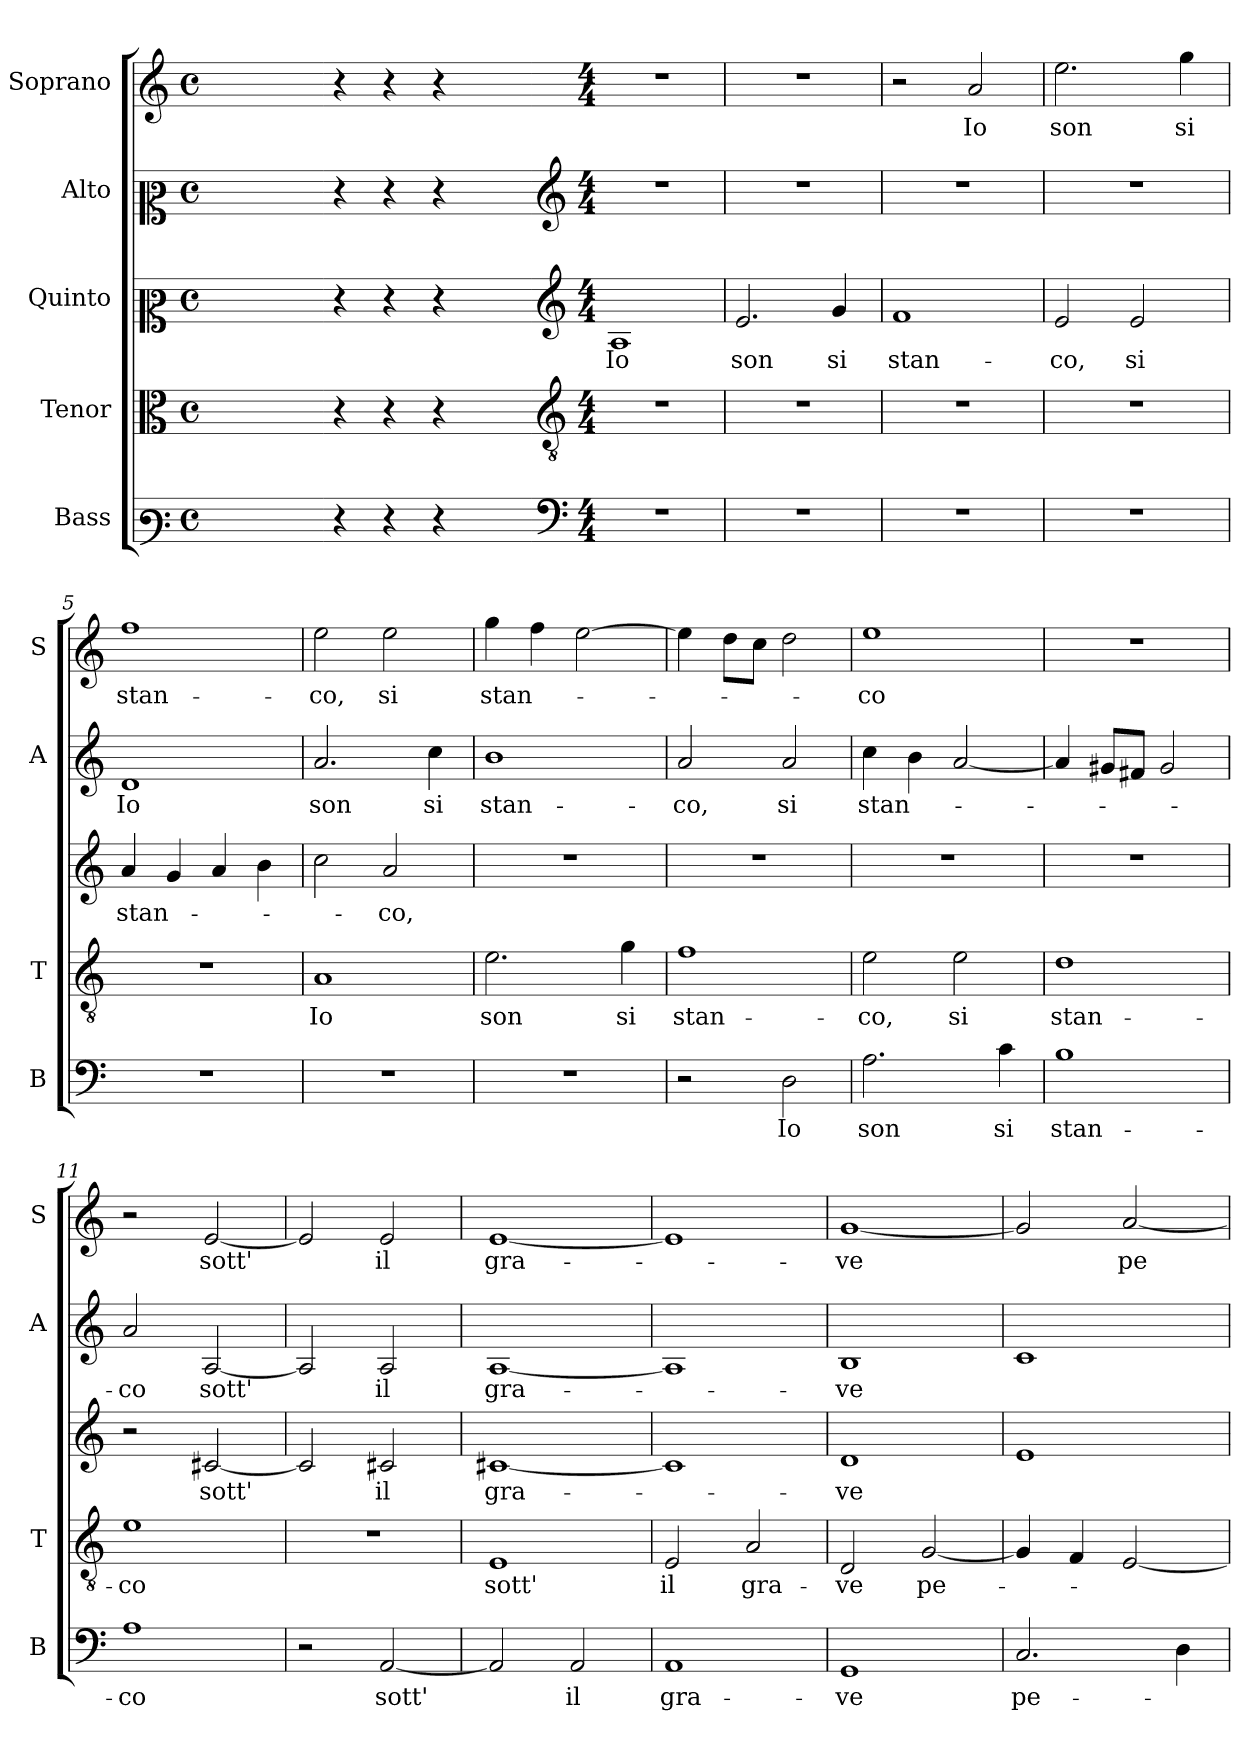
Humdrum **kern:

**kern	**text	**kern	**text	**kern	**text	**kern	**text	**kern	**text
*part5	*part5	*part4	*part4	*part3	*part3	*part2	*part2	*part1	*part1
*staff5	*staff5	*staff4	*staff4	*staff3	*staff3	*staff2	*staff2	*staff1	*staff1
*I"Bass	*	*I"Tenor	*	*I"Quinto	*	*I"Alto	*	*I"Soprano	*
*I'B	*	*I'T	*	*	*	*I'A	*	*I'S	*
*clefF3	*	*clefC3	*	*clefC2	*	*clefC2	*	*clefG2	*
*k[]	*	*k[]	*	*k[]	*	*k[]	*	*k[]	*
*C:	*	*C:	*	*C:	*	*C:	*	*C:	*
*M4/4	*	*M4/4	*	*M4/4	*	*M4/4	*	*M4/4	*
*met(c)	*	*met(c)	*	*met(c)	*	*met(c)	*	*met(c)	*
=	=	=	=	=	=	=	=	=	=
1ryy	.	1ryy	.	1ryy	.	1ryy	.	1ryy	.
=1X-	=1X-	=1X-	=1X-	=1X-	=1X-	=1X-	=1X-	=1X-	=1X-
4r	.	4r	.	4r	.	4r	.	4r	.
4r	.	4r	.	4r	.	4r	.	4r	.
4r	.	4r	.	4r	.	4r	.	4r	.
4ryy	.	4ryy	.	4ryy	.	4ryy	.	4ryy	.
=1-	=1-	=1-	=1-	=1-	=1-	=1-	=1-	=1-	=1-
*clefF4	*	*clefGv2	*	*clefG2	*	*clefG2	*	*	*
*M4/4	*	*M4/4	*	*M4/4	*	*M4/4	*	*M4/4	*
!	!	!	!	!	!LO:LY:b	!	!	!	!
1r	.	1r	.	1A	Io	1r	.	1r	.
=2	=2	=2	=2	=2	=2	=2	=2	=2	=2
!	!	!	!	!	!LO:LY:b	!	!	!	!
1r	.	1r	.	2.e/	son	1r	.	1r	.
!	!	!	!	!	!LO:LY:b	!	!	!	!
.	.	.	.	4g/	si	.	.	.	.
=3	=3	=3	=3	=3	=3	=3	=3	=3	=3
!	!	!	!	!	!LO:LY:b	!	!	!	!
1r	.	1r	.	1f	stan-	1r	.	2r	.
!	!	!	!	!	!	!	!	!	!LO:LY:b
.	.	.	.	.	.	.	.	2a/	Io
=4	=4	=4	=4	=4	=4	=4	=4	=4	=4
!	!	!	!	!	!LO:LY:b	!	!	!	!LO:LY:b
1r	.	1r	.	2e/	-co,	1r	.	2.ee\	son
!	!	!	!	!	!LO:LY:b	!	!	!	!
.	.	.	.	2e/	si	.	.	.	.
!	!	!	!	!	!	!	!	!	!LO:LY:b
.	.	.	.	.	.	.	.	4gg\	si
=5	=5	=5	=5	=5	=5	=5	=5	=5	=5
!	!	!	!	!	!LO:LY:b	!	!LO:LY:b	!	!LO:LY:b
1r	.	1r	.	4a/	stan-	1d	Io	1ff	stan-
.	.	.	.	4g/	.	.	.	.	.
.	.	.	.	4a/	.	.	.	.	.
.	.	.	.	4b\	.	.	.	.	.
=6	=6	=6	=6	=6	=6	=6	=6	=6	=6
!	!	!	!LO:LY:b	!	!	!	!LO:LY:b	!	!LO:LY:b
1r	.	1A	Io	2cc\	.	2.a/	son	2ee\	-co,
!	!	!	!	!	!LO:LY:b	!	!	!	!LO:LY:b
.	.	.	.	2a/	-co,	.	.	2ee\	si
!	!	!	!	!	!	!	!LO:LY:b	!	!
.	.	.	.	.	.	4cc\	si	.	.
=7	=7	=7	=7	=7	=7	=7	=7	=7	=7
!	!	!	!LO:LY:b	!	!	!	!LO:LY:b	!	!LO:LY:b
1r	.	2.e\	son	1r	.	1b	stan-	4gg\	stan-
.	.	.	.	.	.	.	.	4ff\	.
.	.	.	.	.	.	.	.	[2ee\	.
!	!	!	!LO:LY:b	!	!	!	!	!	!
.	.	4g\	si	.	.	.	.	.	.
!!LO:LB:g=z
=8	=8	=8	=8	=8	=8	=8	=8	=8	=8
!	!	!	!LO:LY:b	!	!	!	!LO:LY:b	!	!
2r	.	1f	stan-	1r	.	2a/	-co,	4ee\]	.
.	.	.	.	.	.	.	.	8dd\L	.
.	.	.	.	.	.	.	.	8cc\J	.
!	!LO:LY:b	!	!	!	!	!	!LO:LY:b	!	!
2D\	Io	.	.	.	.	2a/	si	2dd\	.
=9	=9	=9	=9	=9	=9	=9	=9	=9	=9
!	!LO:LY:b	!	!LO:LY:b	!	!	!	!LO:LY:b	!	!LO:LY:b
2.A\	son	2e\	-co,	1r	.	4cc\	stan-	1ee	-co
.	.	.	.	.	.	4b\	.	.	.
!	!	!	!LO:LY:b	!	!	!	!	!	!
.	.	2e\	si	.	.	[2a/	.	.	.
!	!LO:LY:b	!	!	!	!	!	!	!	!
4c\	si	.	.	.	.	.	.	.	.
=10	=10	=10	=10	=10	=10	=10	=10	=10	=10
!	!LO:LY:b	!	!LO:LY:b	!	!	!	!	!	!
1B	stan-	1d	stan-	1r	.	4a/]	.	1r	.
.	.	.	.	.	.	8g#X/L	.	.	.
.	.	.	.	.	.	8f#X/J	.	.	.
.	.	.	.	.	.	2g#/	.	.	.
=11	=11	=11	=11	=11	=11	=11	=11	=11	=11
!	!LO:LY:b	!	!LO:LY:b	!	!	!	!LO:LY:b	!	!
1A	-co	1e	-co	2r	.	2a/	-co	2r	.
!	!	!	!	!	!LO:LY:b	!	!LO:LY:b	!	!LO:LY:b
.	.	.	.	[2c#X/	sott'	[2A/	sott'	[2e/	sott'
=12	=12	=12	=12	=12	=12	=12	=12	=12	=12
2r	.	1r	.	2c#/]	.	2A/]	.	2e/]	.
!	!LO:LY:b	!	!	!	!LO:LY:b	!	!LO:LY:b	!	!LO:LY:b
[2AA/	sott'	.	.	2c#X/	il	2A/	il	2e/	il
=13	=13	=13	=13	=13	=13	=13	=13	=13	=13
!	!	!	!LO:LY:b	!	!LO:LY:b	!	!LO:LY:b	!	!LO:LY:b
2AA/]	.	1E	sott'	[1c#X	gra-	[1A	gra-	[1e	gra-
!	!LO:LY:b	!	!	!	!	!	!	!	!
2AA/	il	.	.	.	.	.	.	.	.
=14	=14	=14	=14	=14	=14	=14	=14	=14	=14
!	!LO:LY:b	!	!LO:LY:b	!	!	!	!	!	!
1AA	gra-	2E/	il	1c#]	.	1A]	.	1e]	.
!	!	!	!LO:LY:b	!	!	!	!	!	!
.	.	2A/	gra-	.	.	.	.	.	.
=15	=15	=15	=15	=15	=15	=15	=15	=15	=15
!	!LO:LY:b	!	!LO:LY:b	!	!LO:LY:b	!	!LO:LY:b	!	!LO:LY:b
1GG	-ve	2D/	-ve	1d	-ve	1B	-ve	[1g	-ve
!	!	!	!LO:LY:b	!	!	!	!	!	!
.	.	[2G/	pe-	.	.	.	.	.	.
=16	=16	=16	=16	=16	=16	=16	=16	=16	=16
!	!LO:LY:b	!	!	!	!	!	!	!	!
2.C/	pe-	4G/]	.	1e	.	1c	.	2g/]	.
.	.	4F/	.	.	.	.	.	.	.
!	!	!	!	!	!	!	!	!	!LO:LY:b
.	.	[2E/	.	.	.	.	.	[2a/	pe-
4D\	.	.	.	.	.	.	.	.	.
=	=	=	=	=	=	=	=	=	=
*-	*-	*-	*-	*-	*-	*-	*-	*-	*-
